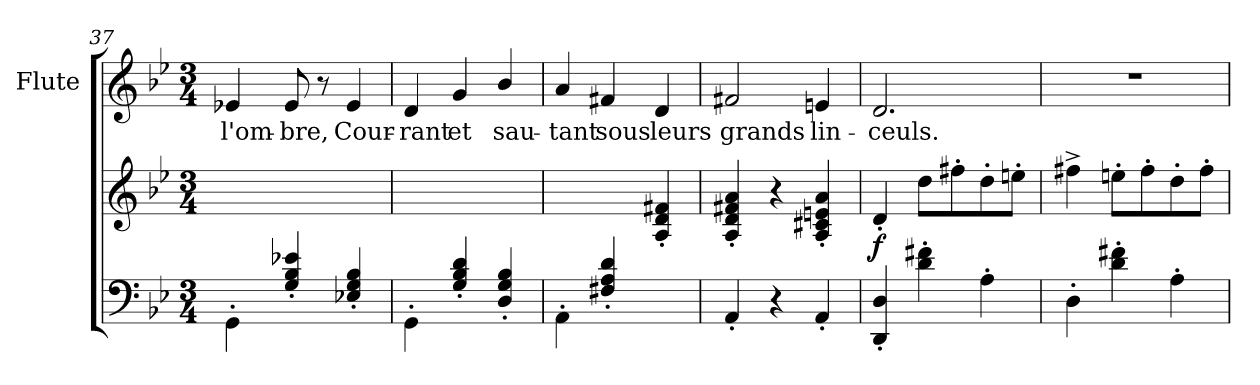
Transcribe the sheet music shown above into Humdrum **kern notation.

**kern	**kern	**dynam	**kern	**text
*part3	*part2	*part2	*part1	*part1
*staff3	*staff2	*staff2	*staff1	*staff1
*	*	*	*I"Flute	*
*	*	*	*I'Flu	*
*clefF4	*clefG2	*	*clefG2	*
*k[b-e-]	*k[b-e-]	*	*k[b-e-]	*
*B-:	*B-:	*	*B-:	*
*M3/4	*M3/4	*	*M3/4	*
=37	=37	=37	=37	=37
!	!	!	!	!LO:LY:b
4GG'>\	2.ryy	.	4e-X/	l'om-
!	!	!	!	!LO:LY:b
4G/'> 4B-/'> 4e-X/'>	.	.	8e-/	-bre,
.	.	.	8r	.
!	!	!	!	!LO:LY:b
4E-X/'> 4G/'> 4B-/'>	.	.	4e-/	Cour-
=38	=38	=38	=38	=38
!	!	!	!	!LO:LY:b
4GG'>\	2.ryy	.	4d/	-rant
!	!	!	!	!LO:LY:b
4G/'> 4B-/'> 4d/'>	.	.	4g/	et
!	!	!	!	!LO:LY:b
4D/'> 4G/'> 4B-/'>	.	.	4b-/	sau-
=39	=39	=39	=39	=39
!	!	!	!	!LO:LY:b
4AA'>\	4ryy	.	4a/	-tant
!	!	!	!	!LO:LY:b
4F#X/'> 4A/'> 4d/'>	4ryy	.	4f#X/	sous
!	!	!	!	!LO:LY:b
4ryy	4A/'> 4d/'> 4f#X/'>	.	4d/	leurs
=40	=40	=40	=40	=40
!	!	!	!	!LO:LY:b
4AA'</	4A/'> 4d/'> 4f#X/'> 4a/'>	.	2f#X/	grands
4r	4r	.	.	.
!	!	!	!	!LO:LY:b
4AA'</	4A/'> 4c#X/'> 4en/'> 4a/'>	.	4en/	lin-
!!LO:LB:g=z
=41	=41	=41	=41	=41
!	!	!LO:DY:b	!	!LO:LY:b
4DD/'< 4D/'<	4d'</	f	2.d/	-ceuls.
4d\'> 4f#X\'>	8dd\L	.	.	.
.	8ff#X'>\	.	.	.
4A'>\	8dd'>\	.	.	.
.	8een'>\J	.	.	.
=42	=42	=42	=42	=42
4D'>\	4ff#X^>\	.	2.r	.
4d\'> 4f#X\'>	8een'>\L	.	.	.
.	8ff#'>\	.	.	.
4A'>\	8dd'>\	.	.	.
.	8ff#'>\J	.	.	.
=	=	=	=	=
*-	*-	*-	*-	*-
